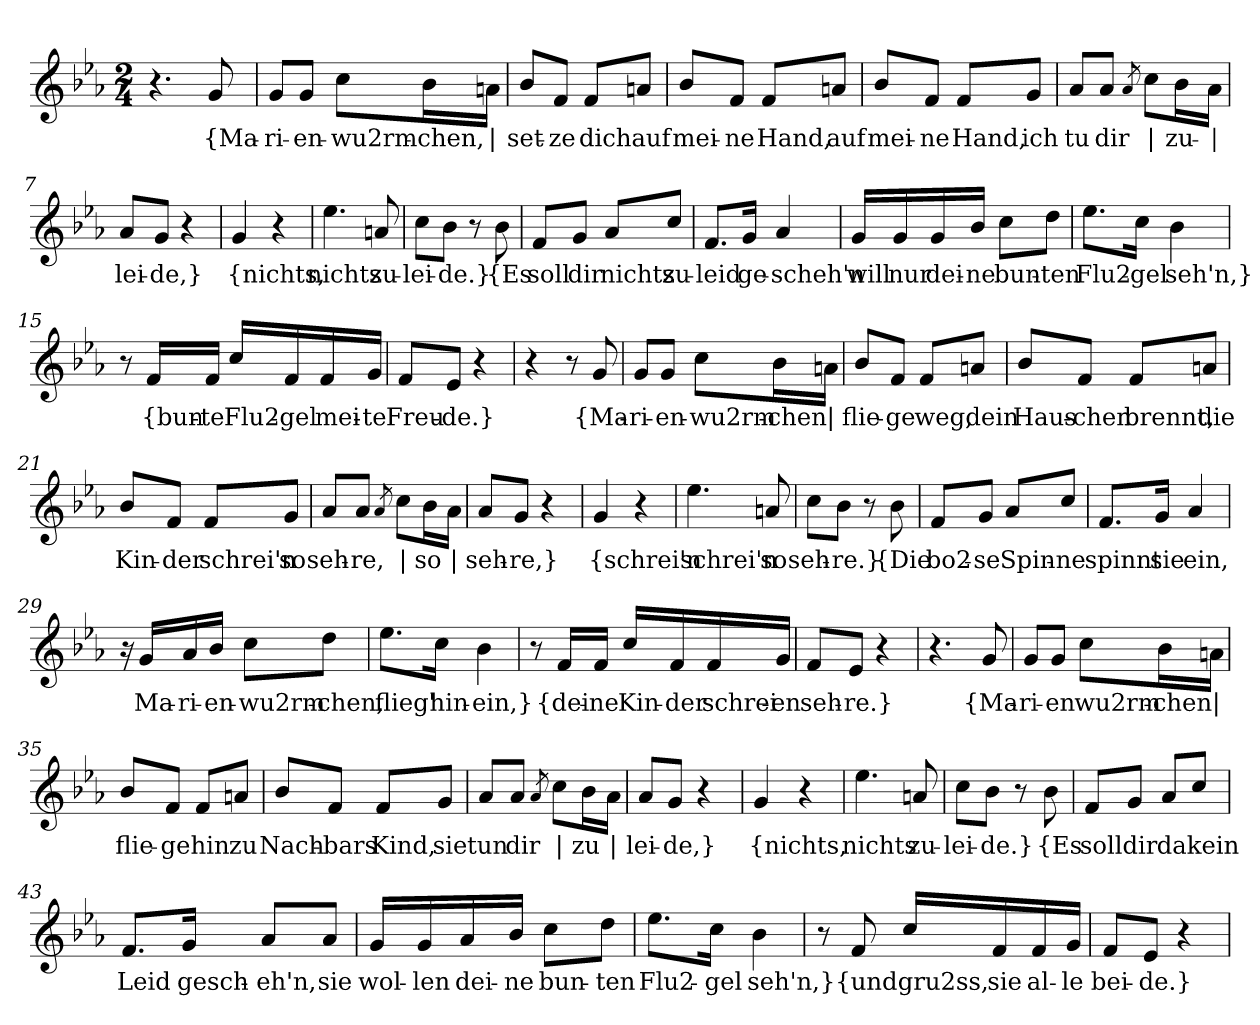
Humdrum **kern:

**kern	**text
*part1	*part1
*staff1	*staff1
*clefG2	*
*k[b-e-a-]	*
*M2/4	*
=1	=1
4.r	.
!	!LO:LY:b
8g/	{Ma-
=2	=2
!	!LO:LY:b
8g/L	-ri-
!	!LO:LY:b
8g/J	-en-
!	!LO:LY:b
8cc\L	-wu2rm-
!	!LO:LY:b
16b-\L	-chen,
!	!LO:LY:b
16an\JJ	|
=3	=3
!	!LO:LY:b
8b-/L	set-
!	!LO:LY:b
8f/J	-ze
!	!LO:LY:b
8f/L	dich
!	!LO:LY:b
8an/J	auf
=4	=4
!	!LO:LY:b
8b-/L	mei-
!	!LO:LY:b
8f/J	-ne
!	!LO:LY:b
8f/L	Hand,
!	!LO:LY:b
8an/J	auf
=5	=5
!	!LO:LY:b
8b-/L	mei-
!	!LO:LY:b
8f/J	-ne
!	!LO:LY:b
8f/L	Hand,
!	!LO:LY:b
8g/J	ich
!!LO:LB:g=z
=6	=6
!	!LO:LY:b
8a-/L	tu
!	!LO:LY:b
8a-/J	dir
8qa-/	.
!	!LO:LY:b
8cc\L	|
!	!LO:LY:b
16b-\L	zu-
!	!LO:LY:b
16a-\JJ	|
=7	=7
!	!LO:LY:b
8a-/L	-lei-
!	!LO:LY:b
8g/J	-de,}
4r	.
=8	=8
!	!LO:LY:b
4g/	{nichts,
4r	.
=9	=9
!	!LO:LY:b
4.ee-\	nichts
!	!LO:LY:b
8an/	zu-
=10	=10
!	!LO:LY:b
8cc\L	-lei-
!	!LO:LY:b
8b-\J	-de.}
8r	.
!	!LO:LY:b
8b-\	{Es
=11	=11
!	!LO:LY:b
8f/L	soll
!	!LO:LY:b
8g/J	dir
!	!LO:LY:b
8a-/L	nichts
!	!LO:LY:b
8cc/J	zu-
=12	=12
!	!LO:LY:b
8.f/L	-leid
!	!LO:LY:b
16g/Jk	ge-
!	!LO:LY:b
4a-/	-scheh'n
!!LO:LB:g=z
=13	=13
!	!LO:LY:b
16g/LL	will
!	!LO:LY:b
16g/	nur
!	!LO:LY:b
16g/	dei-
!	!LO:LY:b
16b-/JJ	-ne
!	!LO:LY:b
8cc\L	bun-
!	!LO:LY:b
8dd\J	-ten
=14	=14
!	!LO:LY:b
8.ee-\L	Flu2-
!	!LO:LY:b
16cc\Jk	-gel
!	!LO:LY:b
4b-\	seh'n,}
=15	=15
8r	.
!	!LO:LY:b
16f/LL	{bun-
!	!LO:LY:b
16f/JJ	-te
!	!LO:LY:b
16cc/LL	Flu2-
!	!LO:LY:b
16f/	-gel
!	!LO:LY:b
16f/	mei-
!	!LO:LY:b
16g/JJ	-te
=16	=16
!	!LO:LY:b
8f/L	Freu-
!	!LO:LY:b
8e-/J	-de.}
4r	.
=17	=17
4r	.
8r	.
!	!LO:LY:b
8g/	{Ma-
!!LO:LB:g=z
=18	=18
!	!LO:LY:b
8g/L	-ri-
!	!LO:LY:b
8g/J	-en-
!	!LO:LY:b
8cc\L	-wu2rm-
!	!LO:LY:b
16b-\L	-chen
!	!LO:LY:b
16an\JJ	|
=19	=19
!	!LO:LY:b
8b-/L	flie-
!	!LO:LY:b
8f/J	-ge
!	!LO:LY:b
8f/L	weg,
!	!LO:LY:b
8an/J	dein
=20	=20
!	!LO:LY:b
8b-/L	Haus-
!	!LO:LY:b
8f/J	-chen
!	!LO:LY:b
8f/L	brennt,
!	!LO:LY:b
8an/J	die
=21	=21
!	!LO:LY:b
8b-/L	Kin-
!	!LO:LY:b
8f/J	-der
!	!LO:LY:b
8f/L	schrei'n
!	!LO:LY:b
8g/J	so
!!LO:LB:g=z
=22	=22
!	!LO:LY:b
8a-/L	seh-
!	!LO:LY:b
8a-/J	-re,
8qa-/	.
!	!LO:LY:b
8cc\L	|
!	!LO:LY:b
16b-\L	so
!	!LO:LY:b
16a-\JJ	|
=23	=23
!	!LO:LY:b
8a-/L	seh-
!	!LO:LY:b
8g/J	-re,}
4r	.
=24	=24
!	!LO:LY:b
4g/	{schrei'n
4r	.
=25	=25
!	!LO:LY:b
4.ee-\	schrei'n
!	!LO:LY:b
8an/	so
=26	=26
!	!LO:LY:b
8cc\L	seh-
!	!LO:LY:b
8b-\J	-re.}
8r	.
!	!LO:LY:b
8b-\	{Die
=27	=27
!	!LO:LY:b
8f/L	bo2-
!	!LO:LY:b
8g/J	-se
!	!LO:LY:b
8a-/L	Spin-
!	!LO:LY:b
8cc/J	-ne
=28	=28
!	!LO:LY:b
8.f/L	spinnt
!	!LO:LY:b
16g/Jk	sie
!	!LO:LY:b
4a-/	ein,
!!LO:LB:g=z
=29	=29
16r	.
!	!LO:LY:b
16g/LL	Ma-
!	!LO:LY:b
16a-/	-ri-
!	!LO:LY:b
16b-/JJ	-en-
!	!LO:LY:b
8cc\L	-wu2rm-
!	!LO:LY:b
8dd\J	-chen,
=30	=30
!	!LO:LY:b
8.ee-\L	flieg'
!	!LO:LY:b
16cc\Jk	hin-
!	!LO:LY:b
4b-\	-ein,}
=31	=31
8r	.
!	!LO:LY:b
16f/LL	{dei-
!	!LO:LY:b
16f/JJ	-ne
!	!LO:LY:b
16cc/LL	Kin-
!	!LO:LY:b
16f/	-der
!	!LO:LY:b
16f/	schrei-
!	!LO:LY:b
16g/JJ	-en
=32	=32
!	!LO:LY:b
8f/L	seh-
!	!LO:LY:b
8e-/J	-re.}
4r	.
=33	=33
4.r	.
!	!LO:LY:b
8g/	{Ma-
!!LO:LB:g=z
=34	=34
!	!LO:LY:b
8g/L	-ri-
!	!LO:LY:b
8g/J	-en
!	!LO:LY:b
8cc\L	-wu2rm-
!	!LO:LY:b
16b-\L	-chen
!	!LO:LY:b
16an\JJ	|
=35	=35
!	!LO:LY:b
8b-/L	flie-
!	!LO:LY:b
8f/J	-ge
!	!LO:LY:b
8f/L	hin
!	!LO:LY:b
8an/J	zu
=36	=36
!	!LO:LY:b
8b-/L	Nach-
!	!LO:LY:b
8f/J	-bars
!	!LO:LY:b
8f/L	Kind,
!	!LO:LY:b
8g/J	sie
=37	=37
!	!LO:LY:b
8a-/L	tun
!	!LO:LY:b
8a-/J	dir
8qa-/	.
!	!LO:LY:b
8cc\L	|
!	!LO:LY:b
16b-\L	zu
!	!LO:LY:b
16a-\JJ	|
=38	=38
!	!LO:LY:b
8a-/L	lei-
!	!LO:LY:b
8g/J	-de,}
4r	.
=39	=39
!	!LO:LY:b
4g/	{nichts,
4r	.
!!LO:LB:g=z
=40	=40
!	!LO:LY:b
4.ee-\	nichts
!	!LO:LY:b
8an/	zu-
=41	=41
!	!LO:LY:b
8cc\L	-lei-
!	!LO:LY:b
8b-\J	-de.}
8r	.
!	!LO:LY:b
8b-\	{Es
=42	=42
!	!LO:LY:b
8f/L	soll
!	!LO:LY:b
8g/J	dir
!	!LO:LY:b
8a-/L	da
!	!LO:LY:b
8cc/J	kein
=43	=43
!	!LO:LY:b
8.f/L	Leid
!	!LO:LY:b
16g/Jk	gesch-
!	!LO:LY:b
8a-/L	-eh'n,
!	!LO:LY:b
8a-/J	sie
=44	=44
!	!LO:LY:b
16g/LL	wol-
!	!LO:LY:b
16g/	-len
!	!LO:LY:b
16a-/	dei-
!	!LO:LY:b
16b-/JJ	-ne
!	!LO:LY:b
8cc\L	bun-
!	!LO:LY:b
8dd\J	-ten
!!LO:LB:g=z
=45	=45
!	!LO:LY:b
8.ee-\L	Flu2-
!	!LO:LY:b
16cc\Jk	-gel
!	!LO:LY:b
4b-\	seh'n,}
=46	=46
8r	.
!	!LO:LY:b
8f/	{und
!	!LO:LY:b
16cc/LL	gru2ss,
!	!LO:LY:b
16f/	sie
!	!LO:LY:b
16f/	al-
!	!LO:LY:b
16g/JJ	-le
=47	=47
!	!LO:LY:b
8f/L	bei-
!	!LO:LY:b
8e-/J	-de.}
4r	.
=	=
*-	*-
